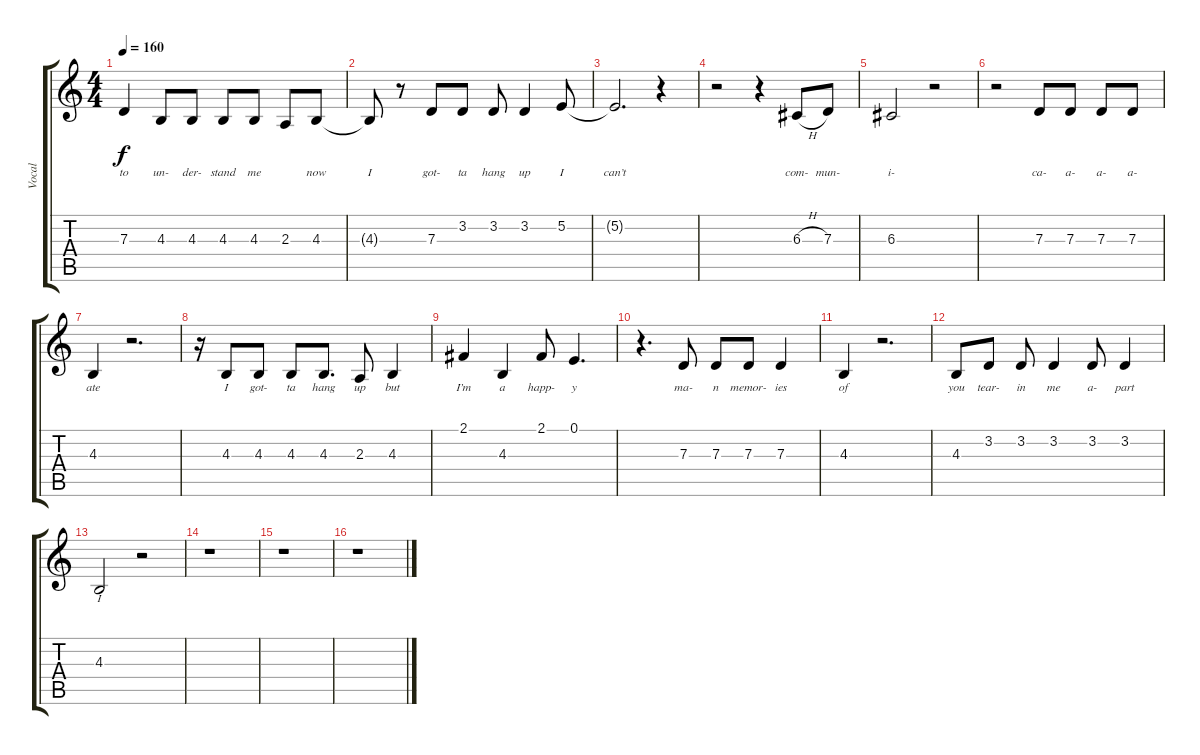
\track ("Vocal" "Vocal") {instrument tenorsax}
\staff {score tabs}
\tuning (E4 B3 G3 D3 A2 E2) {hide}
\ts (4 4)
\tempo 160
\clef g2
\ks c
7.3{t}.4{lyrics (0 "to") lyrics (1 "") lyrics (2 "") lyrics (3 "") lyrics (4 "") dy f} 4.3.8{lyrics (0 "un-") lyrics (1 "") lyrics (2 "") lyrics (3 "") lyrics (4 "")} 4.3.8{lyrics (0 "der-") lyrics (1 "") lyrics (2 "") lyrics (3 "") lyrics (4 "")} 4.3.8{lyrics (0 "stand") lyrics (1 "") lyrics (2 "") lyrics (3 "") lyrics (4 "")} 4.3.8{lyrics (0 "me") lyrics (1 "") lyrics (2 "") lyrics (3 "") lyrics (4 "")} 2.3.8{lyrics (0 "") lyrics (1 "") lyrics (2 "") lyrics (3 "") lyrics (4 "")} 4.3.8{lyrics (0 "now") lyrics (1 "") lyrics (2 "") lyrics (3 "") lyrics (4 "")} |
4.3{t}.8{lyrics (0 "I") lyrics (1 "") lyrics (2 "") lyrics (3 "") lyrics (4 "")} r.8 7.3.8{lyrics (0 "got-") lyrics (1 "") lyrics (2 "") lyrics (3 "") lyrics (4 "")} 3.2.8{lyrics (0 "ta") lyrics (1 "") lyrics (2 "") lyrics (3 "") lyrics (4 "")} 3.2.8{lyrics (0 "hang") lyrics (1 "") lyrics (2 "") lyrics (3 "") lyrics (4 "")} 3.2.4{lyrics (0 "up") lyrics (1 "") lyrics (2 "") lyrics (3 "") lyrics (4 "")} 5.2.8{lyrics (0 "I") lyrics (1 "") lyrics (2 "") lyrics (3 "") lyrics (4 "")} |
5.2{t}.2{d lyrics (0 "can’t") lyrics (1 "") lyrics (2 "") lyrics (3 "") lyrics (4 "")} r.4 |
r.2 r.4 6.3{h}.8{lyrics (0 "com-") lyrics (1 "") lyrics (2 "") lyrics (3 "") lyrics (4 "")} 7.3.8{lyrics (0 "mun-") lyrics (1 "") lyrics (2 "") lyrics (3 "") lyrics (4 "")} |
6.3.2{lyrics (0 "i-") lyrics (1 "") lyrics (2 "") lyrics (3 "") lyrics (4 "")} r.2 |
r.2 7.3.8{lyrics (0 "ca-") lyrics (1 "") lyrics (2 "") lyrics (3 "") lyrics (4 "")} 7.3.8{lyrics (0 "a-") lyrics (1 "") lyrics (2 "") lyrics (3 "") lyrics (4 "")} 7.3.8{lyrics (0 "a-") lyrics (1 "") lyrics (2 "") lyrics (3 "") lyrics (4 "")} 7.3.8{lyrics (0 "a-") lyrics (1 "") lyrics (2 "") lyrics (3 "") lyrics (4 "")} |
4.3.4{lyrics (0 "ate") lyrics (1 "") lyrics (2 "") lyrics (3 "") lyrics (4 "")} r.2{d} |
r.16 4.3.8{lyrics (0 "I") lyrics (1 "") lyrics (2 "") lyrics (3 "") lyrics (4 "")} 4.3.8{lyrics (0 "got-") lyrics (1 "") lyrics (2 "") lyrics (3 "") lyrics (4 "")} 4.3.8{lyrics (0 "ta") lyrics (1 "") lyrics (2 "") lyrics (3 "") lyrics (4 "")} 4.3.8{d lyrics (0 "hang") lyrics (1 "") lyrics (2 "") lyrics (3 "") lyrics (4 "")} 2.3.8{lyrics (0 "up") lyrics (1 "") lyrics (2 "") lyrics (3 "") lyrics (4 "")} 4.3.4{lyrics (0 "but") lyrics (1 "") lyrics (2 "") lyrics (3 "") lyrics (4 "")} |
2.1.4{lyrics (0 "I’m") lyrics (1 "") lyrics (2 "") lyrics (3 "") lyrics (4 "")} 4.3.4{lyrics (0 "a") lyrics (1 "") lyrics (2 "") lyrics (3 "") lyrics (4 "")} 2.1.8{lyrics (0 "happ-") lyrics (1 "") lyrics (2 "") lyrics (3 "") lyrics (4 "")} 0.1.4{d lyrics (0 "y") lyrics (1 "") lyrics (2 "") lyrics (3 "") lyrics (4 "")} |
r.4{d} 7.3.8{lyrics (0 "ma-") lyrics (1 "") lyrics (2 "") lyrics (3 "") lyrics (4 "")} 7.3.8{lyrics (0 "n") lyrics (1 "") lyrics (2 "") lyrics (3 "") lyrics (4 "")} 7.3.8{lyrics (0 "memor-") lyrics (1 "") lyrics (2 "") lyrics (3 "") lyrics (4 "")} 7.3.4{lyrics (0 "ies") lyrics (1 "") lyrics (2 "") lyrics (3 "") lyrics (4 "")} |
4.3.4{lyrics (0 "of") lyrics (1 "") lyrics (2 "") lyrics (3 "") lyrics (4 "")} r.2{d} |
4.3.8{lyrics (0 "you") lyrics (1 "") lyrics (2 "") lyrics (3 "") lyrics (4 "")} 3.2.8{lyrics (0 "tear-") lyrics (1 "") lyrics (2 "") lyrics (3 "") lyrics (4 "")} 3.2.8{lyrics (0 "in") lyrics (1 "") lyrics (2 "") lyrics (3 "") lyrics (4 "")} 3.2.4{lyrics (0 "me") lyrics (1 "") lyrics (2 "") lyrics (3 "") lyrics (4 "")} 3.2.8{lyrics (0 "a-") lyrics (1 "") lyrics (2 "") lyrics (3 "") lyrics (4 "")} 3.2.4{lyrics (0 "part") lyrics (1 "") lyrics (2 "") lyrics (3 "") lyrics (4 "")} |
4.3.2{lyrics (0 "I") lyrics (1 "") lyrics (2 "") lyrics (3 "") lyrics (4 "")} r.2 |
r.1 |
r.1 |
r.1
